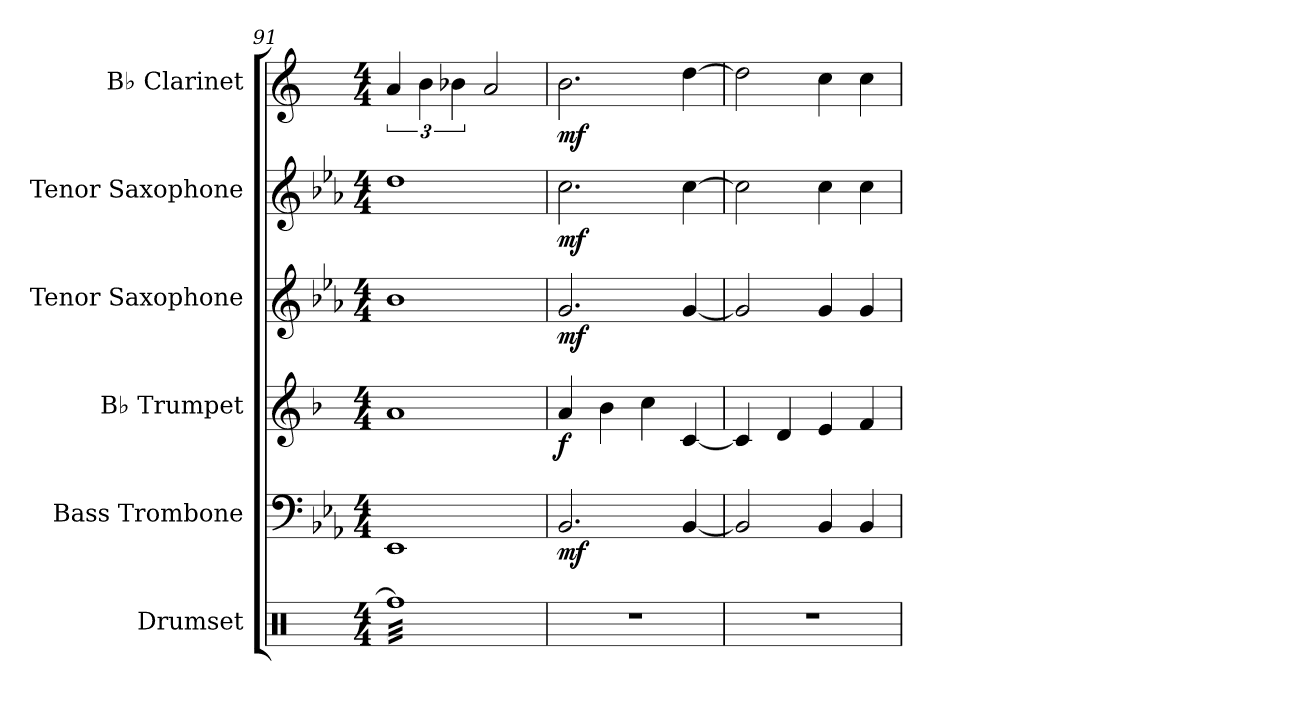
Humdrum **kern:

**kern	**kern	**dynam	**kern	**dynam	**kern	**dynam	**kern	**dynam	**kern	**dynam
*part6	*part5	*part5	*part4	*part4	*part3	*part3	*part2	*part2	*part1	*part1
*staff6	*staff5	*staff5	*staff4	*staff4	*staff3	*staff3	*staff2	*staff2	*staff1	*staff1
*I"Drumset	*I"Bass Trombone	*	*I"B♭ Trumpet	*	*I"Tenor Saxophone	*	*I"Tenor Saxophone	*	*I"B♭ Clarinet	*
*I'D. Set	*I'B. Tbn.	*	*I'B♭ Tpt.	*	*I'T. Sax.	*	*I'T. Sax.	*	*I'B♭ Cl.	*
*clefX	*clefF4	*	*clefG2	*	*clefG2	*	*clefG2	*	*clefG2	*
*	*	*	*ITrd1c2	*	*ITrd8c14	*	*ITrd8c14	*	*ITrd5c9	*
*k[]	*k[b-e-a-]	*	*k[b-e-a-]	*	*k[b-e-a-]	*	*k[b-e-a-]	*	*k[b-e-a-]	*
*M4/4	*M4/4	*	*M4/4	*	*M4/4	*	*M4/4	*	*M4/4	*
=91	=91	=91	=91	=91	=91	=91	=91	=91	=91	=91
*tremolo	*	*	*	*	*	*	*	*	*	*
32Rff]LLL	1EE-	.	1g	.	1B-	.	1d	.	6c/	.
32Rff	.	.	.	.	.	.	.	.	.	.
32Rff	.	.	.	.	.	.	.	.	.	.
32Rff	.	.	.	.	.	.	.	.	.	.
32Rff	.	.	.	.	.	.	.	.	.	.
32Rff	.	.	.	.	.	.	.	.	.	.
.	.	.	.	.	.	.	.	.	6d\	.
32Rff	.	.	.	.	.	.	.	.	.	.
32Rff	.	.	.	.	.	.	.	.	.	.
32Rff	.	.	.	.	.	.	.	.	.	.
32Rff	.	.	.	.	.	.	.	.	.	.
32Rff	.	.	.	.	.	.	.	.	.	.
.	.	.	.	.	.	.	.	.	6d-X\	.
32Rff	.	.	.	.	.	.	.	.	.	.
32Rff	.	.	.	.	.	.	.	.	.	.
32Rff	.	.	.	.	.	.	.	.	.	.
32Rff	.	.	.	.	.	.	.	.	.	.
32Rff	.	.	.	.	.	.	.	.	.	.
32Rff	.	.	.	.	.	.	.	.	2c/	.
32Rff	.	.	.	.	.	.	.	.	.	.
32Rff	.	.	.	.	.	.	.	.	.	.
32Rff	.	.	.	.	.	.	.	.	.	.
32Rff	.	.	.	.	.	.	.	.	.	.
32Rff	.	.	.	.	.	.	.	.	.	.
32Rff	.	.	.	.	.	.	.	.	.	.
32Rff	.	.	.	.	.	.	.	.	.	.
32Rff	.	.	.	.	.	.	.	.	.	.
32Rff	.	.	.	.	.	.	.	.	.	.
32Rff	.	.	.	.	.	.	.	.	.	.
32Rff	.	.	.	.	.	.	.	.	.	.
32Rff	.	.	.	.	.	.	.	.	.	.
32Rff	.	.	.	.	.	.	.	.	.	.
32Rff	.	.	.	.	.	.	.	.	.	.
32RffJJJ	.	.	.	.	.	.	.	.	.	.
*Xtremolo	*	*	*	*	*	*	*	*	*	*
=92	=92	=92	=92	=92	=92	=92	=92	=92	=92	=92
!	!	!LO:DY:b	!	!LO:DY:b	!	!LO:DY:b	!	!LO:DY:b	!	!LO:DY:b
1r	2.BB-/	mf	4g/	f	2.G/	mf	2.c\	mf	2.d\	mf
.	.	.	4a-\	.	.	.	.	.	.	.
.	.	.	4b-\	.	.	.	.	.	.	.
.	[4BB-/	.	[4B-/	.	[4G/	.	[4c\	.	[4f\	.
=93	=93	=93	=93	=93	=93	=93	=93	=93	=93	=93
1r	2BB-/]	.	4B-/]	.	2G/]	.	2c\]	.	2f\]	.
.	.	.	4c/	.	.	.	.	.	.	.
.	4BB-/	.	4d/	.	4G/	.	4c\	.	4e-\	.
.	4BB-/	.	4e-/	.	4G/	.	4c\	.	4e-\	.
=	=	=	=	=	=	=	=	=	=	=
*-	*-	*-	*-	*-	*-	*-	*-	*-	*-	*-
